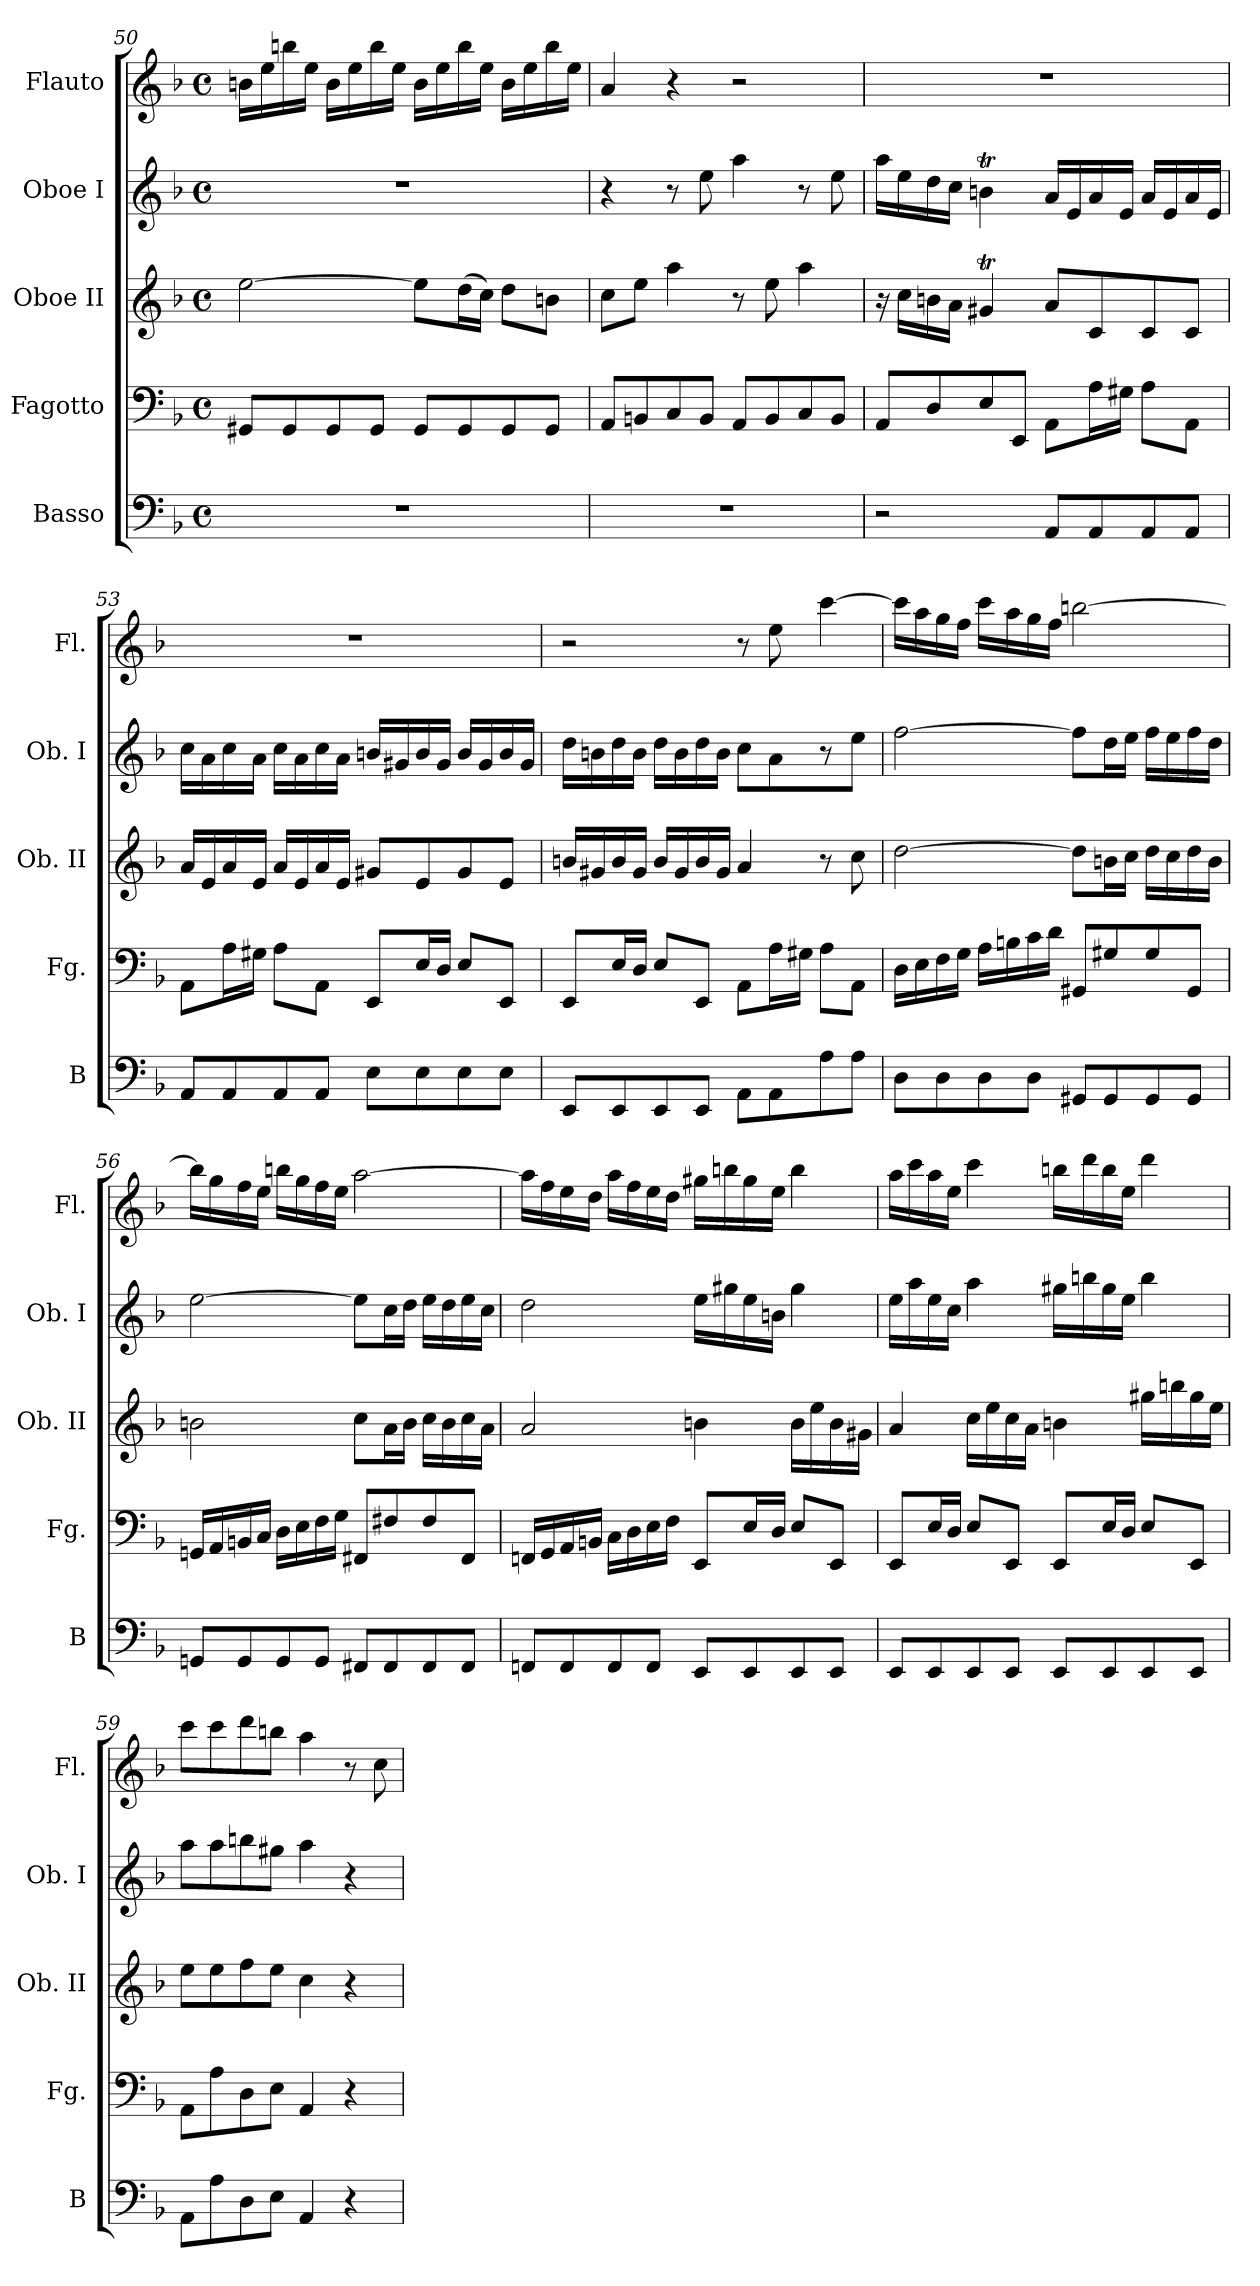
**kern	**kern	**kern	**kern	**kern
*part5	*part4	*part3	*part2	*part1
*staff5	*staff4	*staff3	*staff2	*staff1
*I"Basso	*I"Fagotto	*I"Oboe II	*I"Oboe I	*I"Flauto
*I'B	*I'Fg.	*I'Ob. II	*I'Ob. I	*I'Fl.
*clefF4	*clefF4	*clefG2	*clefG2	*clefG2
*k[b-]	*k[b-]	*k[b-]	*k[b-]	*k[b-]
*F:	*F:	*F:	*F:	*F:
*M4/4	*M4/4	*M4/4	*M4/4	*M4/4
*met(c)	*met(c)	*met(c)	*met(c)	*met(c)
=50	=50	=50	=50	=50
1r	8GG#XL	[2ee	1r	16bnLL
.	.	.	.	16ee
.	8GG#	.	.	16bbn
.	.	.	.	16eeJJ
.	8GG#	.	.	16bLL
.	.	.	.	16ee
.	8GG#J	.	.	16bb
.	.	.	.	16eeJJ
.	8GG#L	8eeL]	.	16bLL
.	.	.	.	16ee
.	8GG#	(>16ddL	.	16bb
.	.	16ccJJ)	.	16eeJJ
.	8GG#	8ddL	.	16bLL
.	.	.	.	16ee
.	8GG#J	8bnJ	.	16bb
.	.	.	.	16eeJJ
=51	=51	=51	=51	=51
1r	8AAL	8ccL	4r	4a
.	8BBn	8eeJ	.	.
.	8C	4aa	8r	4r
.	8BBJ	.	8ee	.
.	8AAL	8r	4aa	2r
.	8BB	8ee	.	.
.	8C	4aa	8r	.
.	8BBJ	.	8ee	.
!!LO:LB:g=z
=52	=52	=52	=52	=52
2r	8AAL	16r	16aaLL	1r
.	.	16ccLL	16ee	.
.	8D	16bn	16dd	.
.	.	16aJJ	16ccJJ	.
.	8E	4g#Xt	4bnt	.
.	8EEJ	.	.	.
8AAL	8AAL	8aL	16aLL	.
.	.	.	16e	.
8AA	16AL	8c	16a	.
.	16G#XJJ	.	16eJJ	.
8AA	8AL	8c	16aLL	.
.	.	.	16e	.
8AAJ	8AAJ	8cJ	16a	.
.	.	.	16eJJ	.
=53	=53	=53	=53	=53
8AAL	8AAL	16aLL	16ccLL	1r
.	.	16e	16a	.
8AA	16AL	16a	16cc	.
.	16G#XJJ	16eJJ	16aJJ	.
8AA	8AL	16aLL	16ccLL	.
.	.	16e	16a	.
8AAJ	8AAJ	16a	16cc	.
.	.	16eJJ	16aJJ	.
8EL	8EEL	8g#XL	16bnLL	.
.	.	.	16g#X	.
8E	16EL	8e	16b	.
.	16DJJ	.	16g#JJ	.
8E	8EL	8g#	16bLL	.
.	.	.	16g#	.
8EJ	8EEJ	8eJ	16b	.
.	.	.	16g#JJ	.
=54	=54	=54	=54	=54
8EEL	8EEL	16bnLL	16ddLL	2r
.	.	16g#X	16bn	.
8EE	16EL	16b	16dd	.
.	16DJJ	16g#JJ	16bJJ	.
8EE	8EL	16bLL	16ddLL	.
.	.	16g#	16b	.
8EEJ	8EEJ	16b	16dd	.
.	.	16g#JJ	16bJJ	.
8AAL	8AAL	4a	8ccL	8r
8AA	16AL	.	8a	8ee
.	16G#XJJ	.	.	.
8A	8AL	8r	8r	[4ccc
8AJ	8AAJ	8cc	8eeJ	.
=55	=55	=55	=55	=55
8DL	16DLL	[2dd	[2ff	16cccLL]
.	16E	.	.	16aa
8D	16F	.	.	16gg
.	16GJJ	.	.	16ffJJ
8D	16ALL	.	.	16cccLL
.	16Bn	.	.	16aa
8DJ	16c	.	.	16gg
.	16dJJ	.	.	16ffJJ
8GG#XL	8GG#XL	8ddL]	8ffL]	[2bbn
8GG#	8G#X	16bnL	16ddL	.
.	.	16ccJJ	16eeJJ	.
8GG#	8G#	16ddLL	16ffLL	.
.	.	16cc	16ee	.
8GG#J	8GG#J	16dd	16ff	.
.	.	16bJJ	16ddJJ	.
!!LO:LB:g=z
=56	=56	=56	=56	=56
8GGnL	16GGnLL	2bn	[2ee	16bbLL]
.	16AA	.	.	16gg
8GG	16BBn	.	.	16ff
.	16CJJ	.	.	16eeJJ
8GG	16DLL	.	.	16bbLL
.	16E	.	.	16gg
8GGJ	16F	.	.	16ff
.	16GJJ	.	.	16eeJJ
8FF#XL	8FF#XL	8ccL	8eeL]	[2aa
8FF#	8F#X	16aL	16ccL	.
.	.	16bJJ	16ddJJ	.
8FF#	8F#	16ccLL	16eeLL	.
.	.	16b	16dd	.
8FF#J	8FF#J	16cc	16ee	.
.	.	16aJJ	16ccJJ	.
=57	=57	=57	=57	=57
8FFnL	16FFnLL	2a	2dd	16aaLL]
.	16GG	.	.	16ff
8FF	16AA	.	.	16ee
.	16BBnJJ	.	.	16ddJJ
8FF	16CLL	.	.	16aaLL
.	16D	.	.	16ff
8FFJ	16E	.	.	16ee
.	16FJJ	.	.	16ddJJ
8EEL	8EEL	4bn	16eeLL	16gg#XLL
.	.	.	16gg#X	16bbn
8EE	16EL	.	16ee	16gg#
.	16DJJ	.	16bnJJ	16eeJJ
8EE	8EL	16bLL	4gg#	4bb
.	.	16ee	.	.
8EEJ	8EEJ	16b	.	.
.	.	16g#XJJ	.	.
=58	=58	=58	=58	=58
8EEL	8EEL	4a	16eeLL	16aaLL
.	.	.	16aa	16ccc
8EE	16EL	.	16ee	16aa
.	16DJJ	.	16ccJJ	16eeJJ
8EE	8EL	16ccLL	4aa	4ccc
.	.	16ee	.	.
8EEJ	8EEJ	16cc	.	.
.	.	16aJJ	.	.
8EEL	8EEL	4bn	16gg#XLL	16bbnLL
.	.	.	16bbn	16ddd
8EE	16EL	.	16gg#	16bb
.	16DJJ	.	16eeJJ	16eeJJ
8EE	8EL	16gg#XLL	4bb	4ddd
.	.	16bbn	.	.
8EEJ	8EEJ	16gg#	.	.
.	.	16eeJJ	.	.
=59	=59	=59	=59	=59
8AAL	8AAL	8eeL	8aaL	8cccL
8A	8A	8ee	8aa	8ccc
8D	8D	8ff	8bbn	8ddd
8EJ	8EJ	8eeJ	8gg#XJ	8bbnJ
4AA	4AA	4cc	4aa	4aa
4r	4r	4r	4r	8r
.	.	.	.	8cc
=	=	=	=	=
*-	*-	*-	*-	*-
